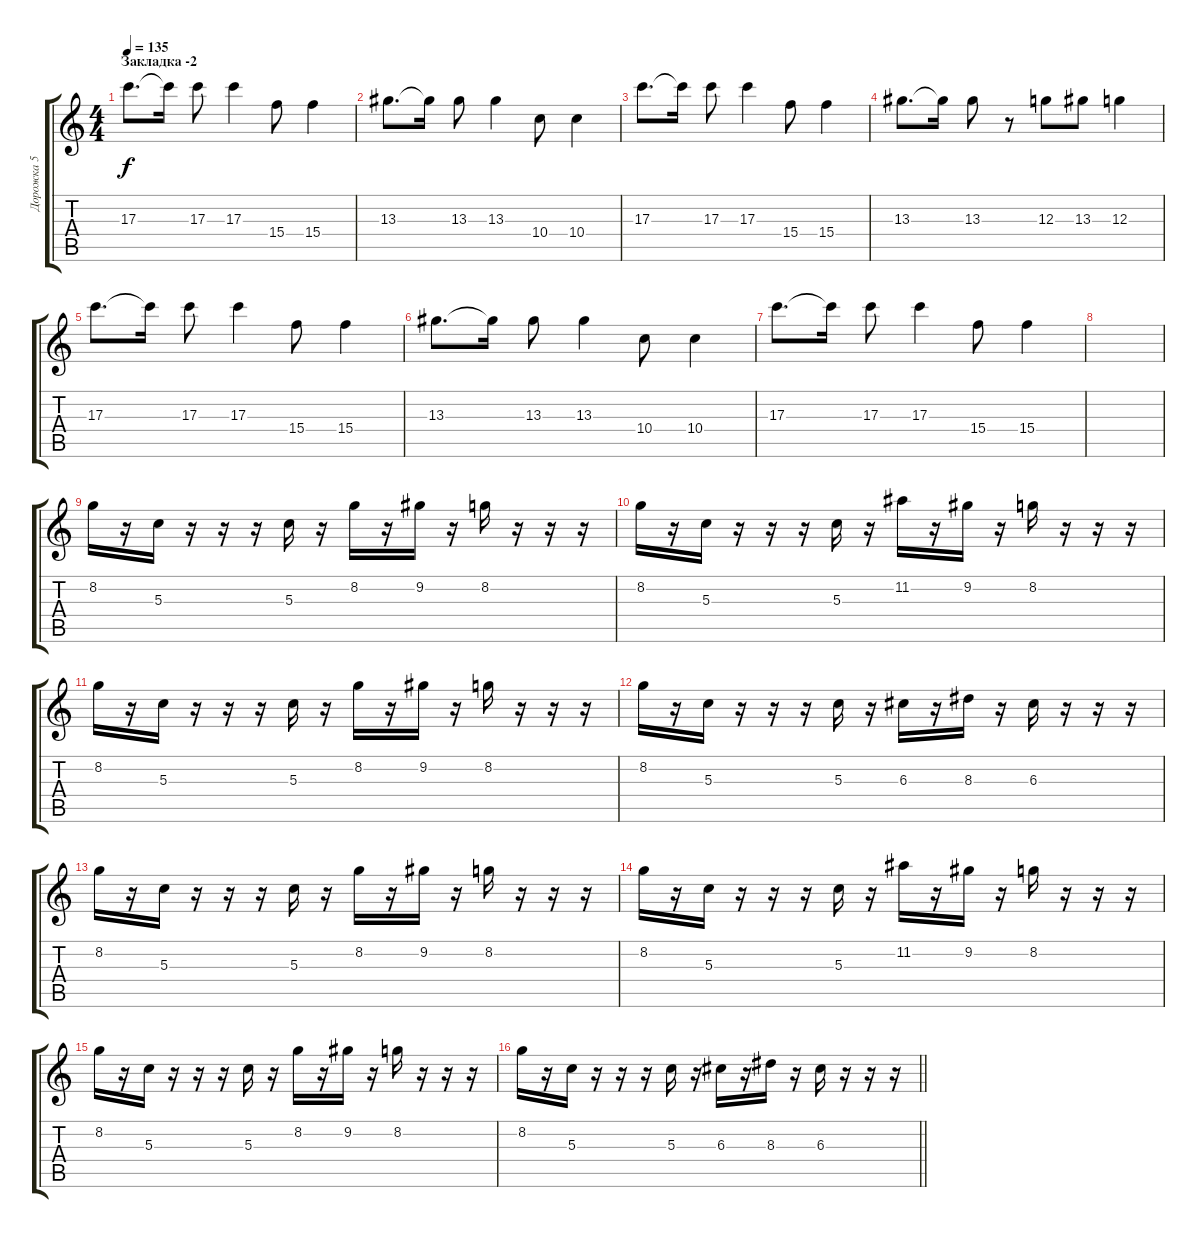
\track ("Дорожка 5" "Дорожка 5") {instrument distortionguitar}
\staff {score tabs}
\tuning (E4 B3 G3 D3 A2 E2) {hide}
\ts (4 4)
\section ("" "Закладка -2")
\tempo 135
\clef g2
\ks c
17.3.8{d dy f} 17.3{t}.16 17.3.8 17.3.4 15.4.8 15.4.4 |
13.3.8{d} 13.3{t}.16 13.3.8 13.3.4 10.4.8 10.4.4 |
17.3.8{d} 17.3{t}.16 17.3.8 17.3.4 15.4.8 15.4.4 |
13.3.8{d} 13.3{t}.16 13.3.8 r.8 12.3.8 13.3.8 12.3.4 |
17.3.8{d} 17.3{t}.16 17.3.8 17.3.4 15.4.8 15.4.4 |
13.3.8{d} 13.3{t}.16 13.3.8 13.3.4 10.4.8 10.4.4 |
17.3.8{d} 17.3{t}.16 17.3.8 17.3.4 15.4.8 15.4.4 |
|
8.2.16 r.16 5.3.16 r.16 r.16 r.16 5.3.16 r.16 8.2.16 r.16 9.2.16 r.16 8.2.16 r.16 r.16 r.16 |
8.2.16 r.16 5.3.16 r.16 r.16 r.16 5.3.16 r.16 11.2.16 r.16 9.2.16 r.16 8.2.16 r.16 r.16 r.16 |
8.2.16 r.16 5.3.16 r.16 r.16 r.16 5.3.16 r.16 8.2.16 r.16 9.2.16 r.16 8.2.16 r.16 r.16 r.16 |
8.2.16 r.16 5.3.16 r.16 r.16 r.16 5.3.16 r.16 6.3.16 r.16 8.3.16 r.16 6.3.16 r.16 r.16 r.16 |
8.2.16 r.16 5.3.16 r.16 r.16 r.16 5.3.16 r.16 8.2.16 r.16 9.2.16 r.16 8.2.16 r.16 r.16 r.16 |
8.2.16 r.16 5.3.16 r.16 r.16 r.16 5.3.16 r.16 11.2.16 r.16 9.2.16 r.16 8.2.16 r.16 r.16 r.16 |
8.2.16 r.16 5.3.16 r.16 r.16 r.16 5.3.16 r.16 8.2.16 r.16 9.2.16 r.16 8.2.16 r.16 r.16 r.16 |
\barLineRight lightlight
8.2.16 r.16 5.3.16 r.16 r.16 r.16 5.3.16 r.16 6.3.16 r.16 8.3.16 r.16 6.3.16 r.16 r.16 r.16
